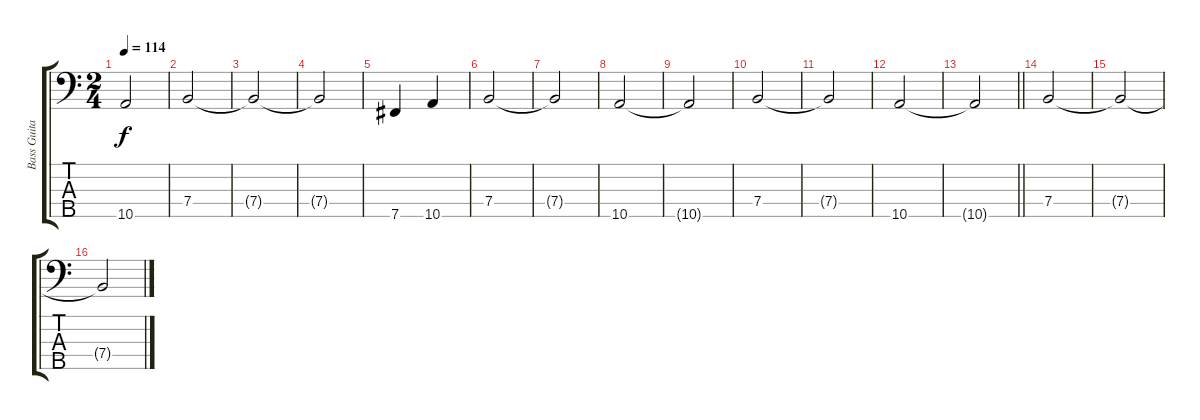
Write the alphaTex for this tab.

\track ("Bass Guitar" "Bass Guita") {instrument electricbassfinger}
\staff {score tabs}
\tuning (G2 D2 A1 E1 B0) {hide}
\ts (2 4)
\tempo 114
\clef f4
\ks c
10.5{t}.2{dy f} |
7.4.2 |
7.4{t}.2 |
7.4{t}.2 |
7.5.4 10.5.4 |
7.4.2 |
7.4{t}.2 |
10.5.2 |
10.5{t}.2 |
7.4.2 |
7.4{t}.2 |
10.5.2 |
\barLineRight lightlight
10.5{t}.2 |
\section ("" "")
7.4.2 |
7.4{t}.2 |
7.4{t}.2
